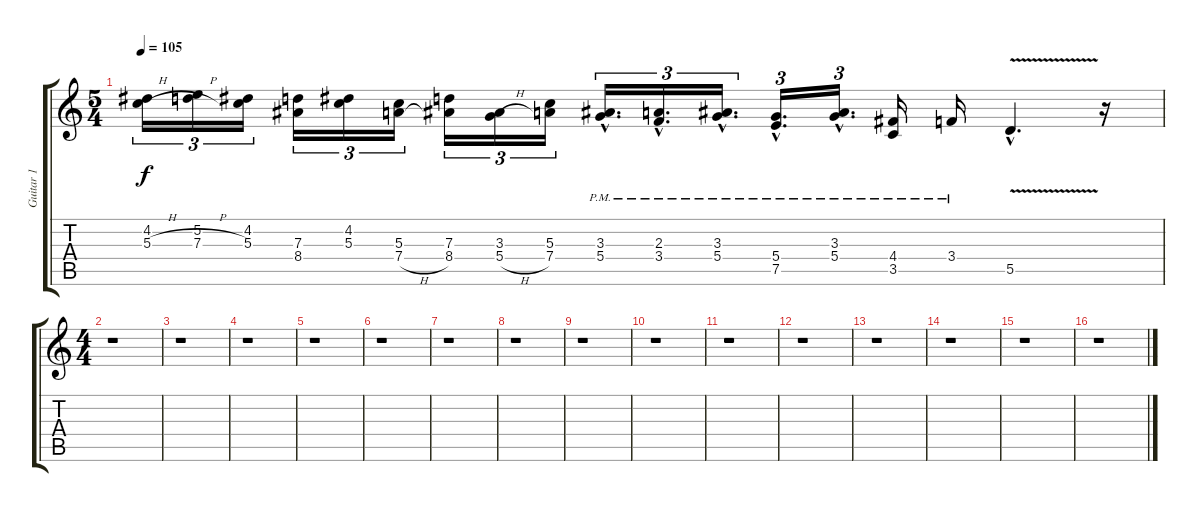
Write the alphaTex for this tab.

\track ("Guitar 1" "Guitar 1") {instrument distortionguitar}
\staff {score tabs}
\tuning (E4 B3 G3 D3 A2 D2) {hide}
\ts (5 4)
\tempo 105
\clef g2
\ks c
(4.2 5.3{h}).16{tu (3 2) dy f} (5.2 7.3{h}).16{tu (3 2)} (4.2 5.3).16{tu (3 2)} (7.3 8.4).16{tu (3 2)} (4.2 5.3).16{tu (3 2)} (5.3 7.4{h}).16{tu (3 2)} (7.3 8.4).16{tu (3 2)} (3.3 5.4{h}).16{tu (3 2)} (5.3 7.4).16{tu (3 2)} (3.3{hac} 5.4{hac pm}).16{d tu (3 2)} (2.3{hac} 3.4{hac pm}).16{d tu (3 2)} (3.3{hac} 5.4{hac pm}).16{d tu (3 2)} (5.4{hac} 7.5{hac pm}).16{d tu (3 2)} (3.3{hac pm} 5.4{hac pm}).16{d tu (3 2)} (4.4{pm} 3.5{pm}).16 3.4{pm}.16 5.5{v hac}.4{d} r.16 |
\ts (4 4)
r.1 |
r.1 |
r.1 |
r.1 |
r.1 |
r.1 |
r.1 |
r.1 |
r.1 |
r.1 |
r.1 |
r.1 |
r.1 |
r.1 |
r.1
